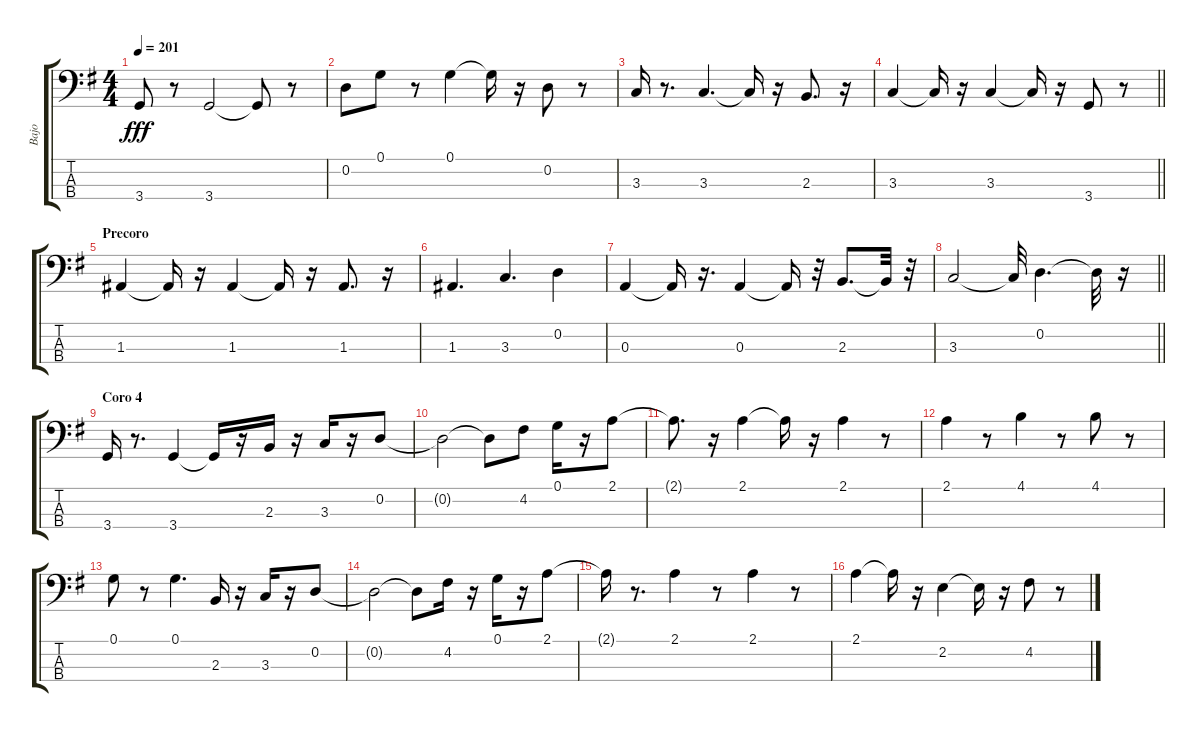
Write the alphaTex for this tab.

\track ("Bajo" "Bajo") {instrument electricbassfinger}
\staff {score tabs}
\tuning (G2 D2 A1 E1) {hide}
\ts (4 4)
\tempo 201
\clef f4
\ks g
3.4.8{dy fff} r.8 3.4.2 3.4{t}.8 r.8 |
0.2.8 0.1.8 r.8 0.1.4 0.1{t}.16 r.16 0.2.8 r.8 |
3.3.16 r.8{d} 3.3.4{d} 3.3{t}.16 r.16 2.3.8{d} r.16 |
\barLineRight lightlight
3.3.4 3.3{t}.16 r.16 3.3.4 3.3{t}.16 r.16 3.4.8 r.8 |
\section ("" "Precoro")
1.3.4 1.3{t}.16 r.16 1.3.4 1.3{t}.16 r.16 1.3.8{d} r.16 |
1.3.4{d} 3.3.4{d} 0.2.4 |
0.3.4 0.3{t}.16 r.16{d} 0.3.4 0.3{t}.16 r.32 2.3.8{d} 2.3{t}.32 r.32 |
\barLineRight lightlight
3.3.2 3.3{t}.32 0.2.4{d} 0.2{t}.32 r.16 |
\section ("" "Coro 4")
3.4.16 r.8{d} 3.4.4 3.4{t}.16 r.16 2.3.16 r.16 3.3.16 r.16 0.2.8 |
0.2{t}.2 0.2{t}.8 4.2.8 0.1.16 r.16 2.1.8 |
2.1{t}.8{d} r.16 2.1.4 2.1{t}.16 r.16 2.1.4 r.8 |
2.1.4 r.8 4.1.4 r.8 4.1.8 r.8 |
0.1.8 r.8 0.1.4{d} 2.3.16 r.16 3.3.16 r.16 0.2.8 |
0.2{t}.2 0.2{t}.8 4.2.16 r.16 0.1.16 r.16 2.1.8 |
2.1{t}.16 r.8{d} 2.1.4 r.8 2.1.4 r.8 |
2.1.4 2.1{t}.16 r.16 2.2.4 2.2{t}.16 r.16 4.2.8 r.8
